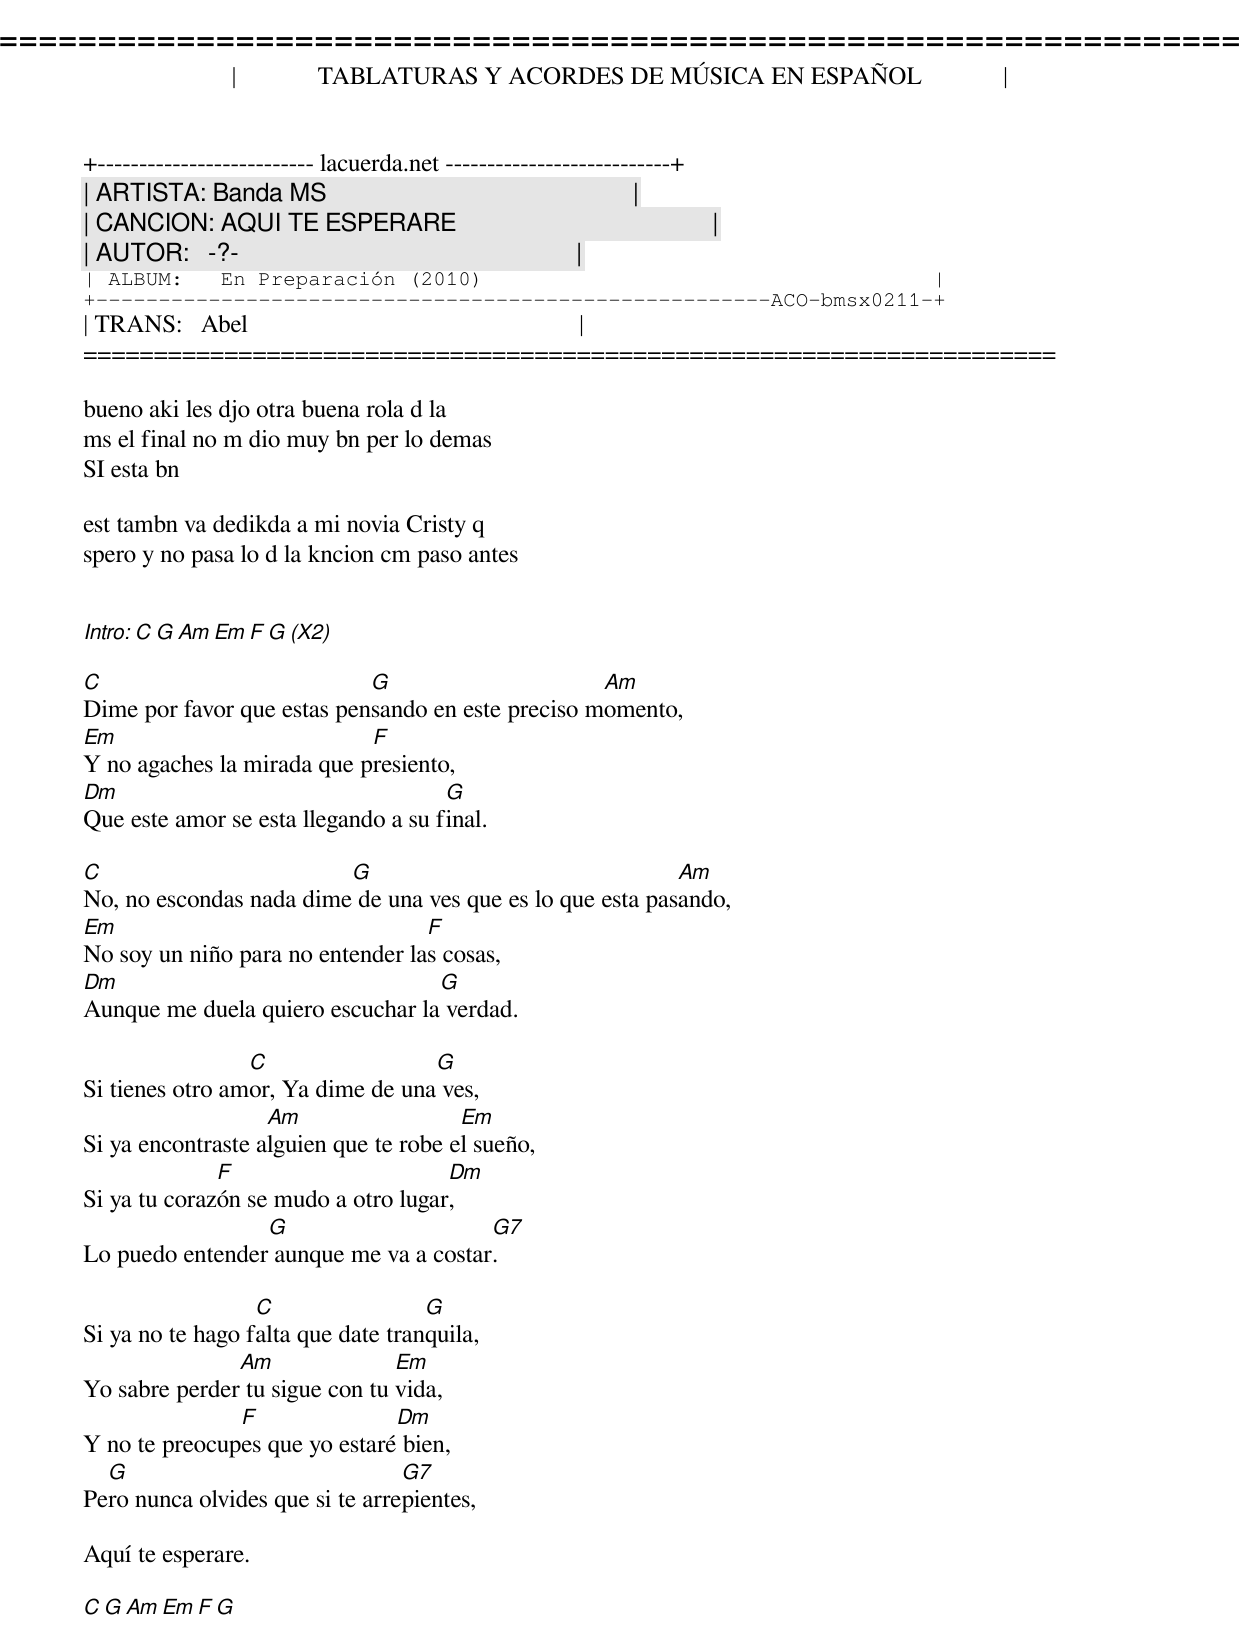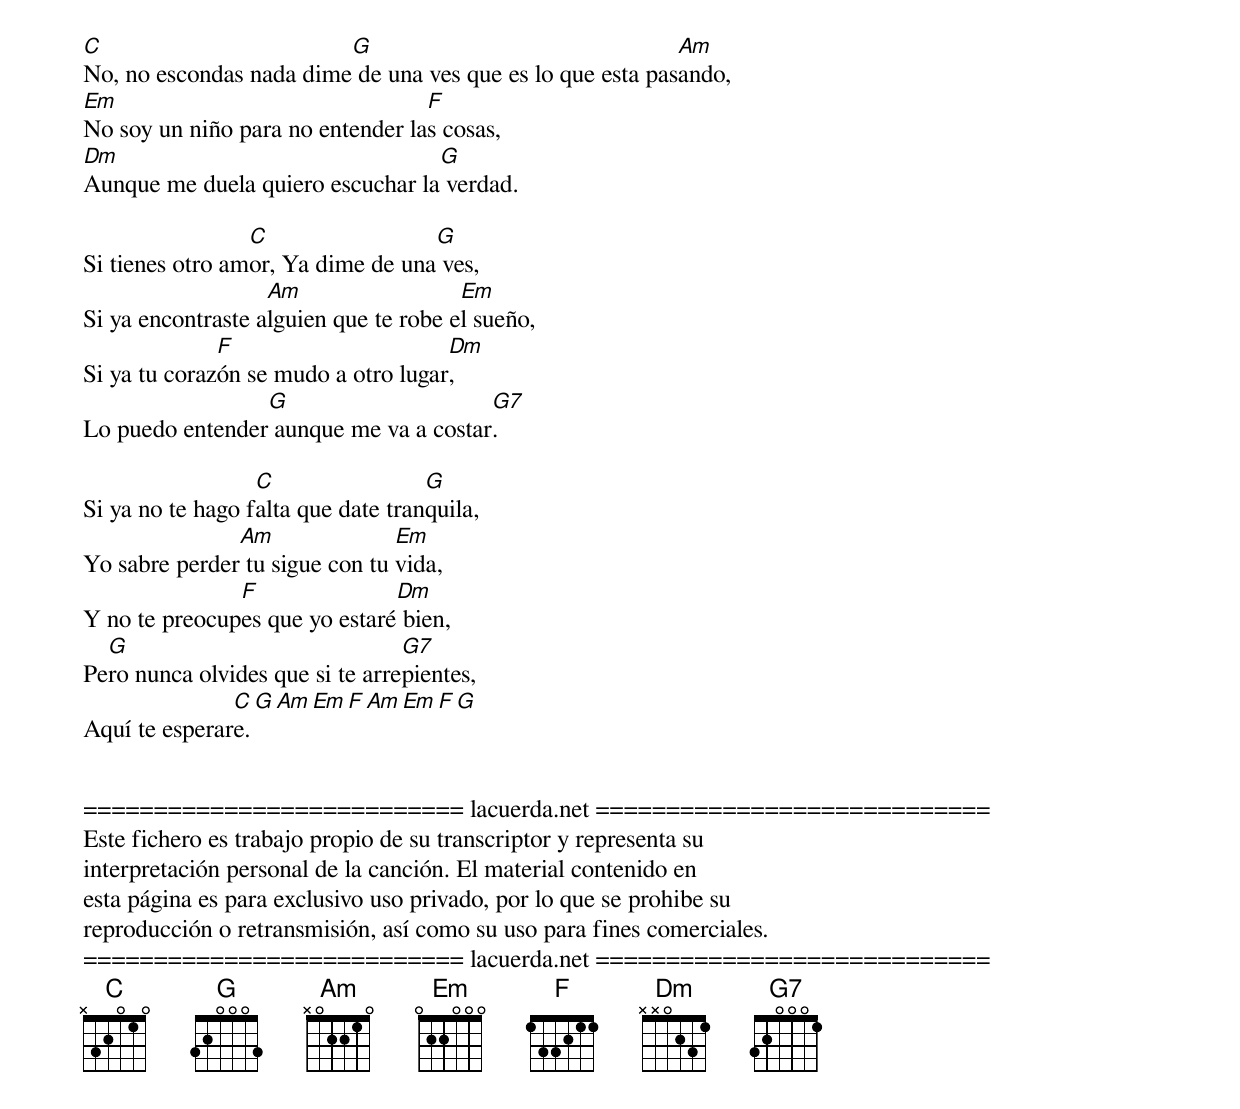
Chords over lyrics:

=====================================================================
|             TABLATURAS Y ACORDES DE MÚSICA EN ESPAÑOL             |
+-------------------------- lacuerda.net ---------------------------+
| ARTISTA: Banda MS                                                 |
| CANCION: AQUI TE ESPERARE                                         |
| AUTOR:   -?-                                                      |
| ALBUM:   En Preparación (2010)                                    |
+------------------------------------------------------ACO-bmsx0211-+
| TRANS:   Abel                                                     |
=====================================================================

bueno aki les djo otra buena rola d la
ms el final no m dio muy bn per lo demas
SI esta bn

est tambn va dedikda a mi novia Cristy q
spero y no pasa lo d la kncion cm paso antes


Intro: C G Am Em F G (X2)

C                           G                      Am
Dime por favor que estas pensando en este preciso momento,
Em                          F
Y no agaches la mirada que presiento,
Dm                                   G
Que este amor se esta llegando a su final.

C                        G                                 Am
No, no escondas nada dime de una ves que es lo que esta pasando,
Em                                F
No soy un niño para no entender las cosas,
Dm                                G
Aunque me duela quiero escuchar la verdad.

                 C                 G
Si tienes otro amor, Ya dime de una ves,
                   Am                  Em
Si ya encontraste alguien que te robe el sueño,
              F                      Dm
Si ya tu corazón se mudo a otro lugar,
                 G                     G7
Lo puedo entender aunque me va a costar.

                  C                 G
Si ya no te hago falta que date tranquila,
               Am               Em
Yo sabre perder tu sigue con tu vida,
               F               Dm
Y no te preocupes que yo estaré bien,
  G                              G7
Pero nunca olvides que si te arrepientes,

Aquí te esperare.

C G Am Em F G

C                        G                                 Am
No, no escondas nada dime de una ves que es lo que esta pasando,
Em                                F
No soy un niño para no entender las cosas,
Dm                                G
Aunque me duela quiero escuchar la verdad.

                 C                 G
Si tienes otro amor, Ya dime de una ves,
                   Am                  Em
Si ya encontraste alguien que te robe el sueño,
              F                      Dm
Si ya tu corazón se mudo a otro lugar,
                 G                     G7
Lo puedo entender aunque me va a costar.

                  C                 G
Si ya no te hago falta que date tranquila,
               Am               Em
Yo sabre perder tu sigue con tu vida,
               F               Dm
Y no te preocupes que yo estaré bien,
  G                              G7
Pero nunca olvides que si te arrepientes,
               C G Am Em F Am Em F G
Aquí te esperare.


=========================== lacuerda.net ============================
Este fichero es trabajo propio de su transcriptor y representa su
interpretación personal de la canción. El material contenido en
esta página es para exclusivo uso privado, por lo que se prohibe su
reproducción o retransmisión, así como su uso para fines comerciales.
=========================== lacuerda.net ============================
